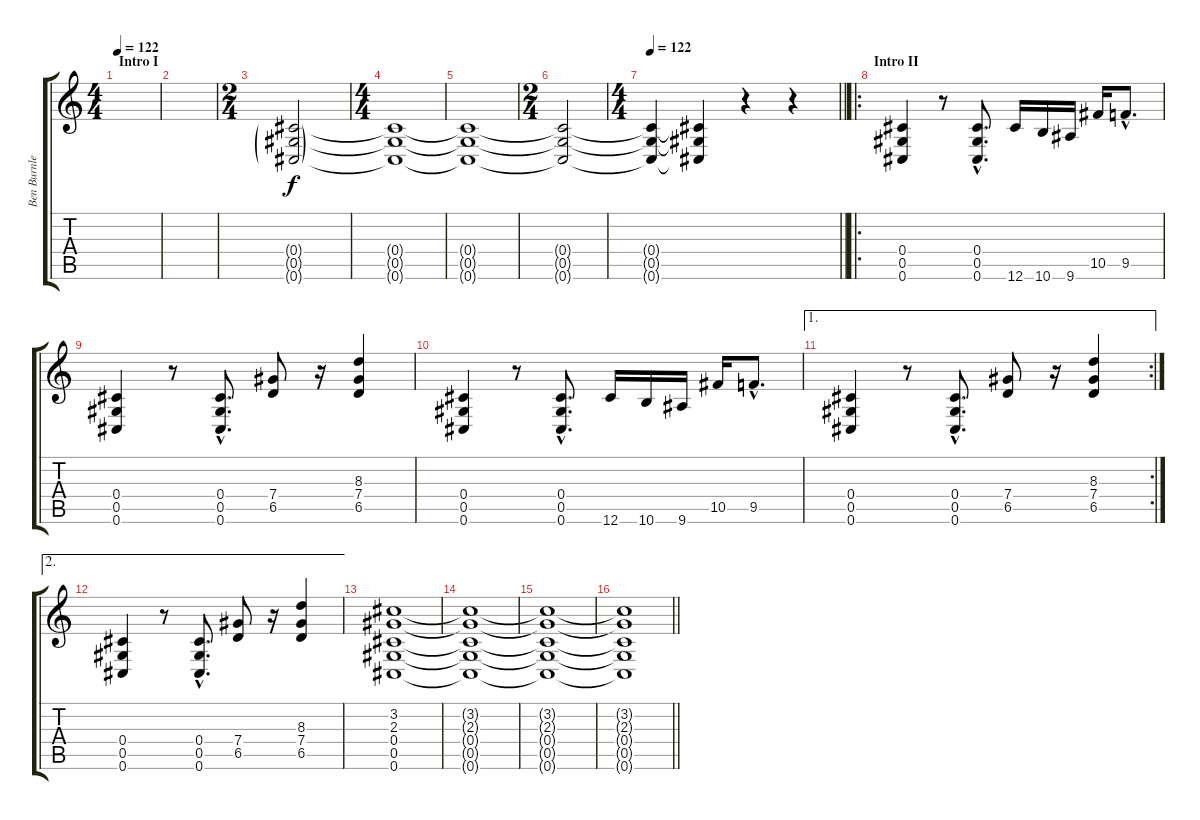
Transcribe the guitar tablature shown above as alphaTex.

\track ("Ben Burnley [Guitar]" "Ben Burnle") {instrument distortionguitar}
\staff {score tabs}
\tuning (Eb4 Bb3 Gb3 Db3 Ab2 Db2) {hide}
\ts (4 4)
\section ("" "Intro I")
\tempo 122
\tempo 90
\tempo 122
\clef g2
\ks c
|
|
\ts (2 4)
(0.4{g} 0.5{g} 0.6{g}).2{volume 14} |
\ts (4 4)
(0.4{t} 0.5{t} 0.6{t}).1{dy f} |
(0.4{t} 0.5{t} 0.6{t}).1 |
\ts (2 4)
(0.4{t} 0.5{t} 0.6{t}).2 |
\ts (4 4)
\tempo 122
\barLineRight lightlight
(0.4{t} 0.5{t} 0.6{t}).4 (0.4{t} 0.5{t} 0.6{t}).4 r.4 r.4 |
\ro
\section ("" "Intro II")
(0.4 0.5 0.6).4 r.8 (0.4{hac} 0.5{hac} 0.6{hac}).8{d} 12.6.16 10.6.16 9.6.16 10.5.16 9.5{hac}.8{d} |
(0.4 0.5 0.6).4 r.8 (0.4{hac} 0.5{hac} 0.6{hac}).8{d} (7.4 6.5).8 r.16 (8.3 7.4 6.5).4 |
(0.4 0.5 0.6).4 r.8 (0.4{hac} 0.5{hac} 0.6{hac}).8{d} 12.6.16 10.6.16 9.6.16 10.5.16 9.5{hac}.8{d} |
\ae 1
\rc 2
(0.4 0.5 0.6).4 r.8 (0.4{hac} 0.5{hac} 0.6{hac}).8{d} (7.4 6.5).8 r.16 (8.3 7.4 6.5).4 |
\ae 2
(0.4 0.5 0.6).4 r.8 (0.4{hac} 0.5{hac} 0.6{hac}).8{d} (7.4 6.5).8 r.16 (8.3 7.4 6.5).4 |
(3.2 2.3 0.4 0.5 0.6).1 |
(3.2{t} 2.3{t} 0.4{t} 0.5{t} 0.6{t}).1 |
(3.2{t} 2.3{t} 0.4{t} 0.5{t} 0.6{t}).1 |
\barLineRight lightlight
(3.2{t} 2.3{t} 0.4{t} 0.5{t} 0.6{t}).1
